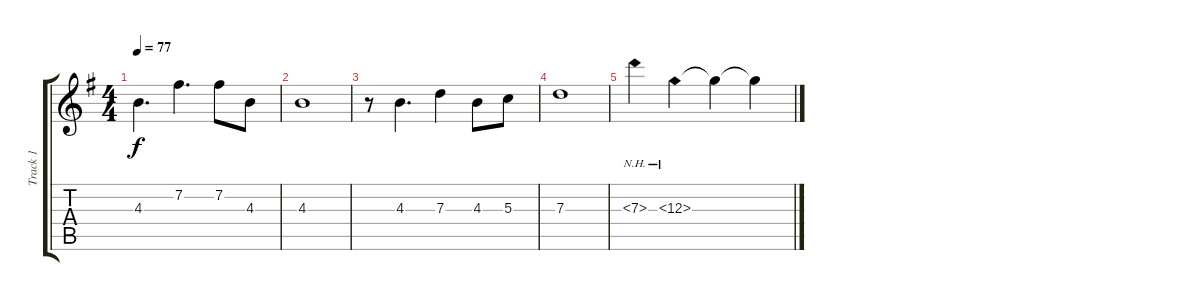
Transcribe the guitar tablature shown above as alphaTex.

\track ("Track 1" "Track 1") {instrument acousticguitarsteel}
\staff {score tabs}
\tuning (E4 B3 G3 D3 A2 E2) {hide}
\ts (4 4)
\tempo 77
\clef g2
\ks g
4.3.4{d dy f} 7.2.4{d} 7.2.8 4.3.8 |
4.3.1 |
r.8 4.3.4{d} 7.3.4 4.3.8 5.3.8 |
7.3.1 |
7.3{nh}.4 12.3{nh}.4 12.3{t}.4 12.3{t}.4
